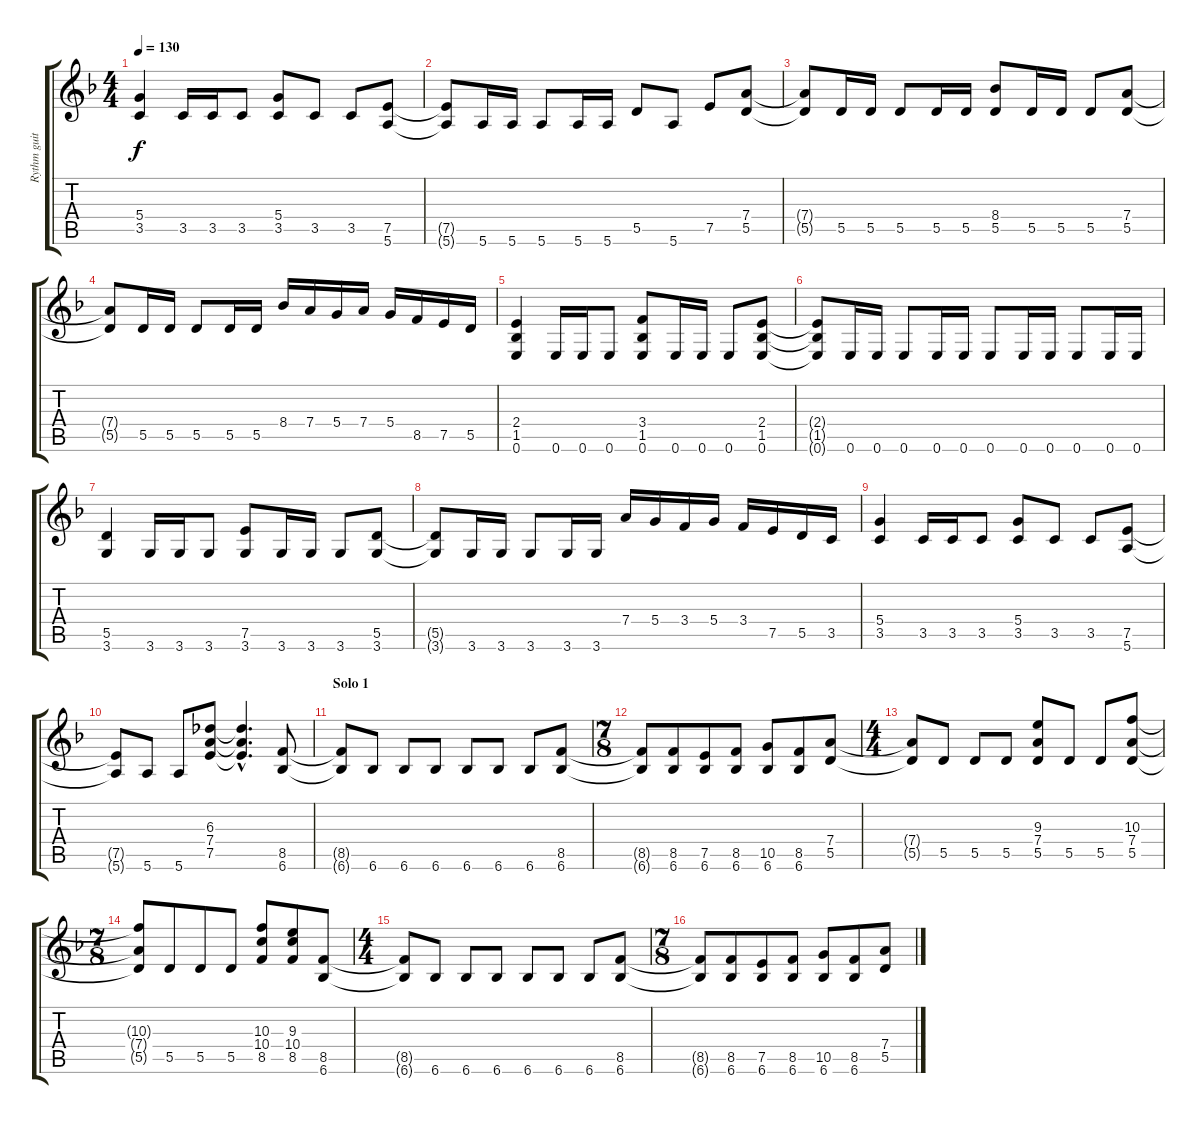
\track ("Rythm guitar" "Rythm guit") {instrument acousticguitarsteel}
\staff {score tabs}
\tuning (E4 B3 G3 D3 A2 E2) {hide}
\ts (4 4)
\tempo 130
\clef g2
\ks dminor
(5.4 3.5).4{dy f} 3.5.16 3.5.16 3.5.8 (5.4 3.5).8 3.5.8 3.5.8 (7.5 5.6).8 |
(7.5{t} 5.6{t}).8 5.6.16 5.6.16 5.6.8 5.6.16 5.6.16 5.5.8 5.6.8 7.5.8 (7.4 5.5).8 |
(7.4{t} 5.5{t}).8 5.5.16 5.5.16 5.5.8 5.5.16 5.5.16 (8.4 5.5).8 5.5.16 5.5.16 5.5.8 (7.4 5.5).8 |
(7.4{t} 5.5{t}).8 5.5.16 5.5.16 5.5.8 5.5.16 5.5.16 8.4.16 7.4.16 5.4.16 7.4.16 5.4.16 8.5.16 7.5.16 5.5.16 |
(2.4 1.5 0.6).4 0.6.16 0.6.16 0.6.8 (3.4 1.5 0.6).8 0.6.16 0.6.16 0.6.8 (2.4 1.5 0.6).8 |
(2.4{t} 1.5{t} 0.6{t}).8 0.6.16 0.6.16 0.6.8 0.6.16 0.6.16 0.6.8 0.6.16 0.6.16 0.6.8 0.6.16 0.6.16 |
(5.5 3.6).4 3.6.16 3.6.16 3.6.8 (7.5 3.6).8 3.6.16 3.6.16 3.6.8 (5.5 3.6).8 |
(5.5{t} 3.6{t}).8 3.6.16 3.6.16 3.6.8 3.6.16 3.6.16 7.4.16 5.4.16 3.4.16 5.4.16 3.4.16 7.5.16 5.5.16 3.5.16 |
(5.4 3.5).4 3.5.16 3.5.16 3.5.8 (5.4 3.5).8 3.5.8 3.5.8 (7.5 5.6).8 |
(7.5{t} 5.6{t}).8 5.6.8 5.6.8 (6.3 7.4 7.5).8 (6.3{hac t} 7.4{hac t} 7.5{hac t}).4{d} (8.5 6.6).8 |
\section ("" "Solo 1")
(8.5{t} 6.6{t}).8 6.6.8 6.6.8 6.6.8 6.6.8 6.6.8 6.6.8 (8.5 6.6).8 |
\ts (7 8)
(8.5{t} 6.6{t}).8 (8.5 6.6).8 (7.5 6.6).8 (8.5 6.6).8 (10.5 6.6).8 (8.5 6.6).8 (7.4 5.5).8 |
\ts (4 4)
(7.4{t} 5.5{t}).8 5.5.8 5.5.8 5.5.8 (9.3 7.4 5.5).8 5.5.8 5.5.8 (10.3 7.4 5.5).8 |
\ts (7 8)
(10.3{t} 7.4{t} 5.5{t}).8 5.5.8 5.5.8 5.5.8 (10.3 10.4 8.5).8 (9.3 10.4 8.5).8 (8.5 6.6).8 |
\ts (4 4)
(8.5{t} 6.6{t}).8 6.6.8 6.6.8 6.6.8 6.6.8 6.6.8 6.6.8 (8.5 6.6).8 |
\ts (7 8)
(8.5{t} 6.6{t}).8 (8.5 6.6).8 (7.5 6.6).8 (8.5 6.6).8 (10.5 6.6).8 (8.5 6.6).8 (7.4 5.5).8
